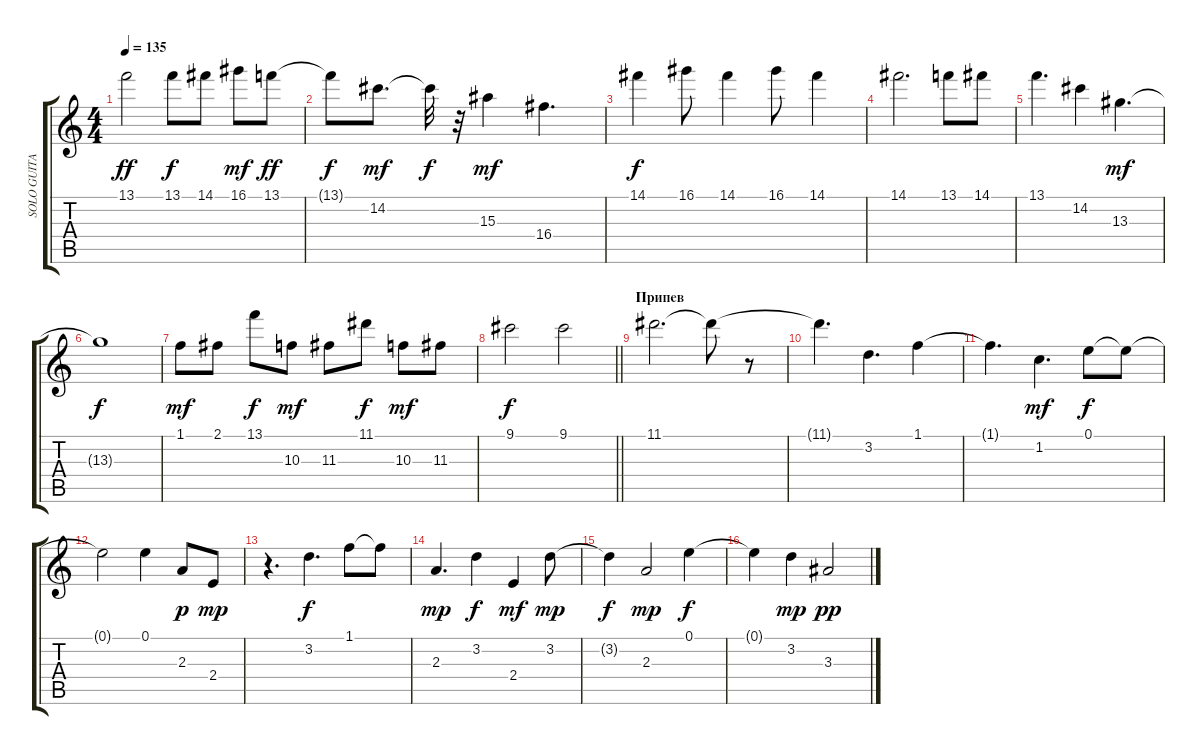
\track ("SOLO GUITAR" "SOLO GUITA") {instrument acousticguitarsteel}
\staff {score tabs}
\tuning (E4 B3 G3 D3 A2 E2) {hide}
\ts (4 4)
\tempo 135
\clef g2
\ks c
13.1.2{dy ff} 13.1.8{dy f} 14.1.8 16.1.8{dy mf} 13.1.8{dy ff} |
13.1{t}.8{dy f} 14.2.8{d dy mf} 14.2{t}.32{dy f} r.32 15.3.4{dy mf} 16.4.4{d} |
14.1.4{dy f} 16.1.8 14.1.4 16.1.8 14.1.4 |
14.1.2{d} 13.1.8 14.1.8 |
13.1.4{d} 14.2.4 13.3.4{d dy mf} |
13.3{t}.1{dy f} |
1.1.8{dy mf} 2.1.8 13.1.8{dy f} 10.3.8{dy mf} 11.3.8 11.1.8{dy f} 10.3.8{dy mf} 11.3.8 |
\barLineRight lightlight
9.1.2{dy f} 9.1.2 |
\section ("" "Припев")
11.1.2{d} 11.1{t}.8 r.8 |
11.1{t}.4{d} 3.2.4{d} 1.1.4 |
1.1{t}.4{d} 1.2.4{d dy mf} 0.1.8{dy f} 0.1{t}.8 |
0.1{t}.2 0.1.4 2.3.8{dy p} 2.4.8{dy mp} |
r.4{d} 3.2.4{d dy f} 1.1.8 1.1{t}.8 |
2.3.4{d dy mp} 3.2.4{dy f} 2.4.4{dy mf} 3.2.8{dy mp} |
3.2{t}.4{dy f} 2.3.2{dy mp} 0.1.4{dy f} |
0.1{t}.4 3.2.4{dy mp} 3.3.2{dy pp}
